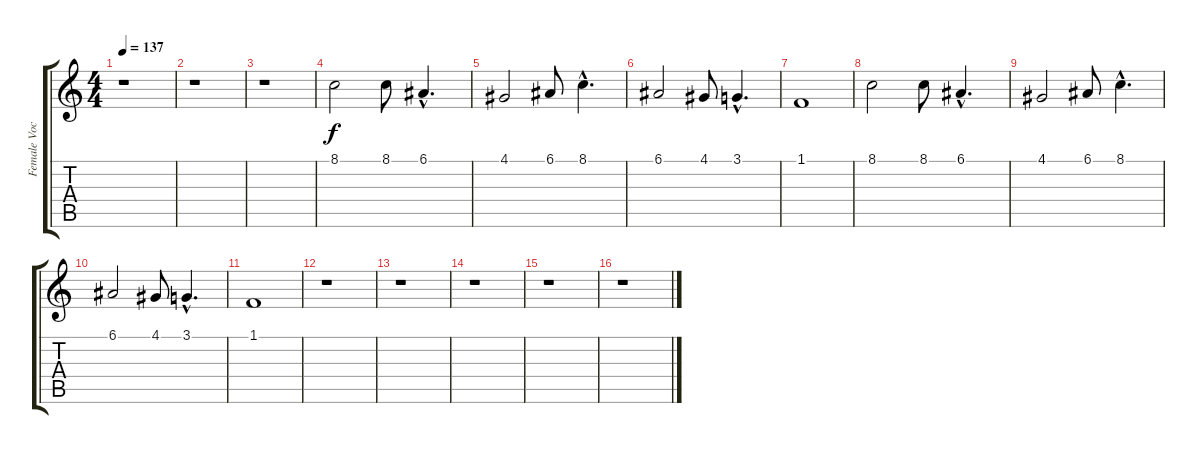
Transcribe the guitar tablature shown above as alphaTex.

\track ("Female Vocals" "Female Voc") {instrument choiraahs}
\staff {score tabs}
\tuning (E4 B3 G3 D3 A2 E2) {hide}
\ts (4 4)
\tempo 137
\clef g2
\ks c
r.1{dy f} |
r.1 |
r.1 |
8.1.2 8.1.8 6.1{hac}.4{d} |
4.1.2 6.1.8 8.1{hac}.4{d} |
6.1.2 4.1.8 3.1{hac}.4{d} |
1.1.1 |
8.1.2 8.1.8 6.1{hac}.4{d} |
4.1.2 6.1.8 8.1{hac}.4{d} |
6.1.2 4.1.8 3.1{hac}.4{d} |
1.1.1 |
r.1 |
r.1 |
r.1 |
r.1 |
r.1
